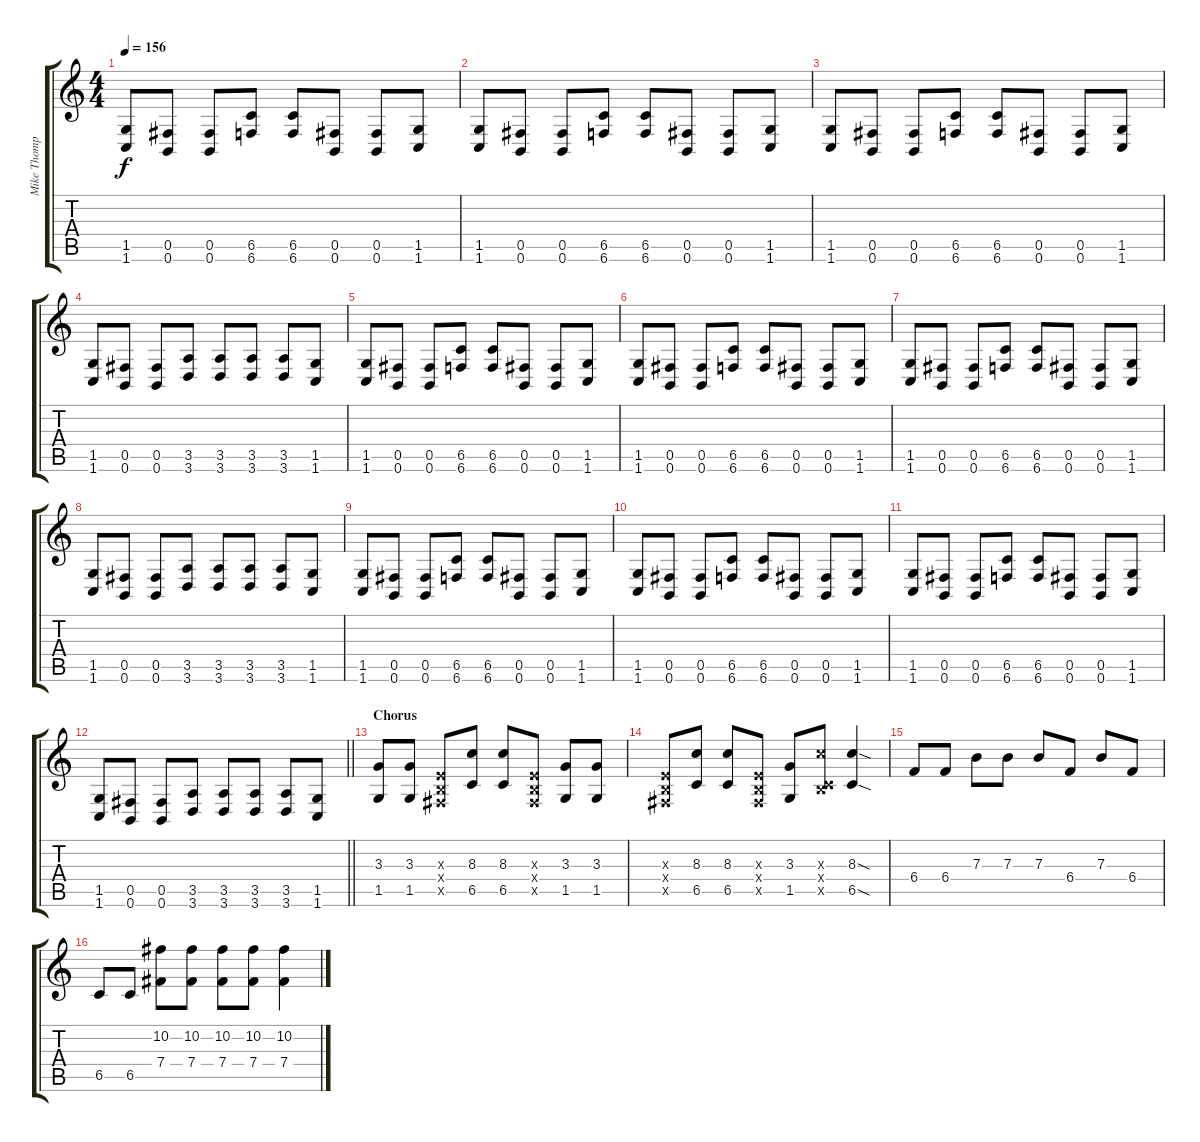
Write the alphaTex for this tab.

\track ("Mike Thompson" "Mike Thomp") {instrument distortionguitar}
\staff {score tabs}
\tuning (Db4 Ab3 E3 B2 Gb2 B1) {hide}
\ts (4 4)
\tempo 156
\clef g2
\ks c
(1.5 1.6).8{dy f} (0.5 0.6).8 (0.5 0.6).8 (6.5 6.6).8 (6.5 6.6).8 (0.5 0.6).8 (0.5 0.6).8 (1.5 1.6).8 |
(1.5 1.6).8 (0.5 0.6).8 (0.5 0.6).8 (6.5 6.6).8 (6.5 6.6).8 (0.5 0.6).8 (0.5 0.6).8 (1.5 1.6).8 |
(1.5 1.6).8 (0.5 0.6).8 (0.5 0.6).8 (6.5 6.6).8 (6.5 6.6).8 (0.5 0.6).8 (0.5 0.6).8 (1.5 1.6).8 |
(1.5 1.6).8 (0.5 0.6).8 (0.5 0.6).8 (3.5 3.6).8 (3.5 3.6).8 (3.5 3.6).8 (3.5 3.6).8 (1.5 1.6).8 |
(1.5 1.6).8 (0.5 0.6).8 (0.5 0.6).8 (6.5 6.6).8 (6.5 6.6).8 (0.5 0.6).8 (0.5 0.6).8 (1.5 1.6).8 |
(1.5 1.6).8 (0.5 0.6).8 (0.5 0.6).8 (6.5 6.6).8 (6.5 6.6).8 (0.5 0.6).8 (0.5 0.6).8 (1.5 1.6).8 |
(1.5 1.6).8 (0.5 0.6).8 (0.5 0.6).8 (6.5 6.6).8 (6.5 6.6).8 (0.5 0.6).8 (0.5 0.6).8 (1.5 1.6).8 |
(1.5 1.6).8 (0.5 0.6).8 (0.5 0.6).8 (3.5 3.6).8 (3.5 3.6).8 (3.5 3.6).8 (3.5 3.6).8 (1.5 1.6).8 |
(1.5 1.6).8 (0.5 0.6).8 (0.5 0.6).8 (6.5 6.6).8 (6.5 6.6).8 (0.5 0.6).8 (0.5 0.6).8 (1.5 1.6).8 |
(1.5 1.6).8 (0.5 0.6).8 (0.5 0.6).8 (6.5 6.6).8 (6.5 6.6).8 (0.5 0.6).8 (0.5 0.6).8 (1.5 1.6).8 |
(1.5 1.6).8 (0.5 0.6).8 (0.5 0.6).8 (6.5 6.6).8 (6.5 6.6).8 (0.5 0.6).8 (0.5 0.6).8 (1.5 1.6).8 |
\barLineRight lightlight
(1.5 1.6).8 (0.5 0.6).8 (0.5 0.6).8 (3.5 3.6).8 (3.5 3.6).8 (3.5 3.6).8 (3.5 3.6).8 (1.5 1.6).8 |
\section ("" "Chorus")
(3.3 1.5).8 (3.3 1.5).8 (0.3{x} 0.4{x} 0.5{x}).8 (8.3 6.5).8 (8.3 6.5).8 (0.3{x} 0.4{x} 0.5{x}).8 (3.3 1.5).8 (3.3 1.5).8 |
(0.3{x} 0.4{x} 0.5{x}).8 (8.3 6.5).8 (8.3 6.5).8 (0.3{x} 0.4{x} 0.5{x}).8 (3.3 1.5).8 (8.3{x} 0.4{x} 6.5{x}).8 (8.3{sod} 6.5{sod}).4 |
6.4.8 6.4.8 7.3.8 7.3.8 7.3.8 6.4.8 7.3.8 6.4.8 |
6.5.8 6.5.8 (10.2 7.4).8 (10.2 7.4).8 (10.2 7.4).8 (10.2 7.4).8 (10.2 7.4).4
